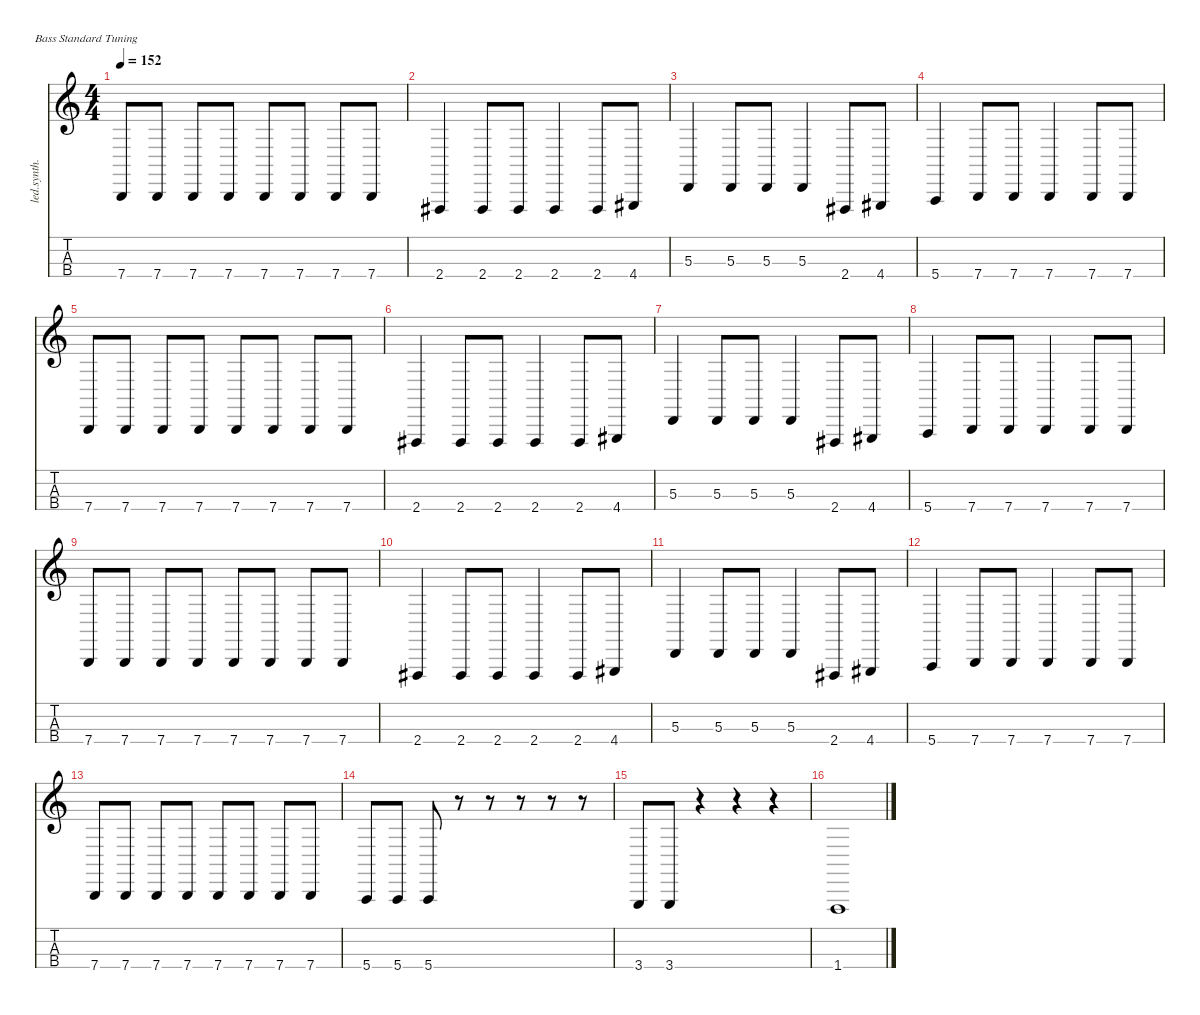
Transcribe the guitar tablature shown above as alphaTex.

\defaultSystemsLayout 4
\hideDynamics
\bracketExtendMode nobrackets
\track ("Bass" "led.synth.") {instrument lead8bassandlead}
\staff {score tabs}
\tuning (G2 D2 A1 E1)
\ts (4 4)
\tempo 152
\clef g2
\ks c
7.4.8{dy f} 7.4.8 7.4.8 7.4.8 7.4.8 7.4.8 7.4.8 7.4.8 |
2.4{acc #}.4 2.4{acc #}.8 2.4{acc #}.8 2.4{acc #}.4 2.4{acc #}.8 4.4{acc #}.8 |
5.3.4 5.3.8 5.3.8 5.3.4 2.4{acc #}.8 4.4{acc #}.8 |
5.4.4 7.4.8 7.4.8 7.4.4 7.4.8 7.4.8 |
7.4.8 7.4.8 7.4.8 7.4.8 7.4.8 7.4.8 7.4.8 7.4.8 |
2.4{acc #}.4 2.4{acc #}.8 2.4{acc #}.8 2.4{acc #}.4 2.4{acc #}.8 4.4{acc #}.8 |
5.3.4 5.3.8 5.3.8 5.3.4 2.4{acc #}.8 4.4{acc #}.8 |
5.4.4 7.4.8 7.4.8 7.4.4 7.4.8 7.4.8 |
7.4.8 7.4.8 7.4.8 7.4.8 7.4.8 7.4.8 7.4.8 7.4.8 |
2.4{acc #}.4 2.4{acc #}.8 2.4{acc #}.8 2.4{acc #}.4 2.4{acc #}.8 4.4{acc #}.8 |
5.3.4 5.3.8 5.3.8 5.3.4 2.4{acc #}.8 4.4{acc #}.8 |
5.4.4 7.4.8 7.4.8 7.4.4 7.4.8 7.4.8 |
7.4.8 7.4.8 7.4.8 7.4.8 7.4.8 7.4.8 7.4.8 7.4.8 |
5.4.8 5.4.8 5.4.8 r.8 r.8 r.8 r.8 r.8 |
3.4.8 3.4.8 r.4 r.4 r.4 |
1.4.1
